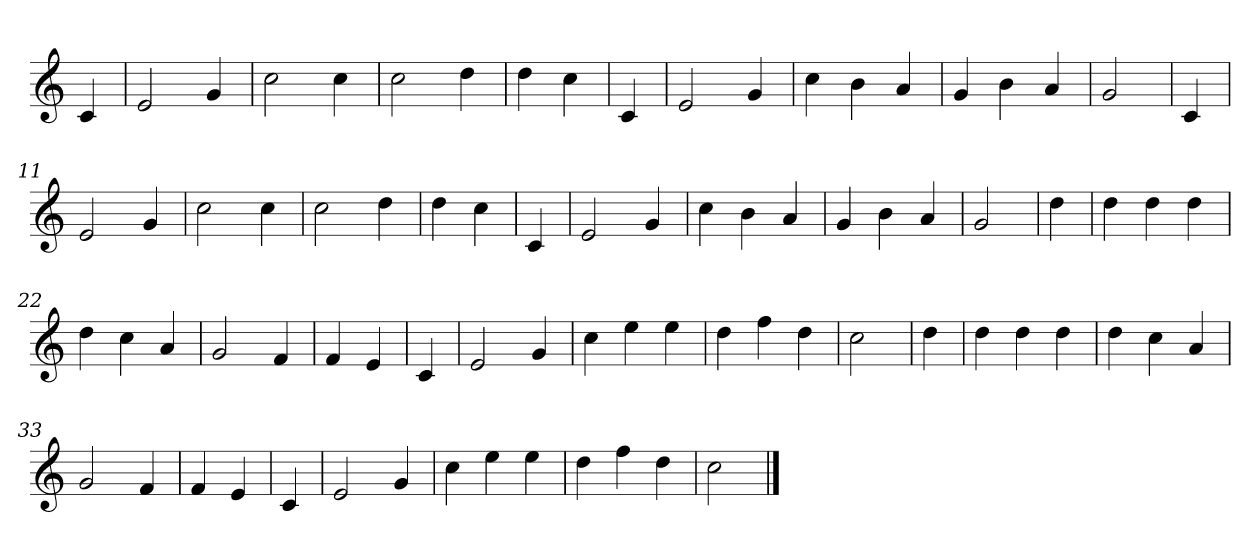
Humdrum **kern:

**kern
*part1
*staff1
*clefG2
*k[]
*C:
=
4c
=1
2e
4g
=2
2cc
4cc
=3
2cc
4dd
=4
4dd
4cc
=5
4c
=6
2e
4g
=7
4cc
4b
4a
=8
4g
4b
4a
=9
2g
=10
4c
=11
2e
4g
=12
2cc
4cc
=13
2cc
4dd
=14
4dd
4cc
=15
4c
=16
2e
4g
=17
4cc
4b
4a
=18
4g
4b
4a
=19
2g
=20
4dd
=21
4dd
4dd
4dd
=22
4dd
4cc
4a
=23
2g
4f
=24
4f
4e
=25
4c
=26
2e
4g
=27
4cc
4ee
4ee
=28
4dd
4ff
4dd
=29
2cc
=30
4dd
=31
4dd
4dd
4dd
=32
4dd
4cc
4a
=33
2g
4f
=34
4f
4e
=35
4c
=36
2e
4g
=37
4cc
4ee
4ee
=38
4dd
4ff
4dd
=39
2cc
==
*-
